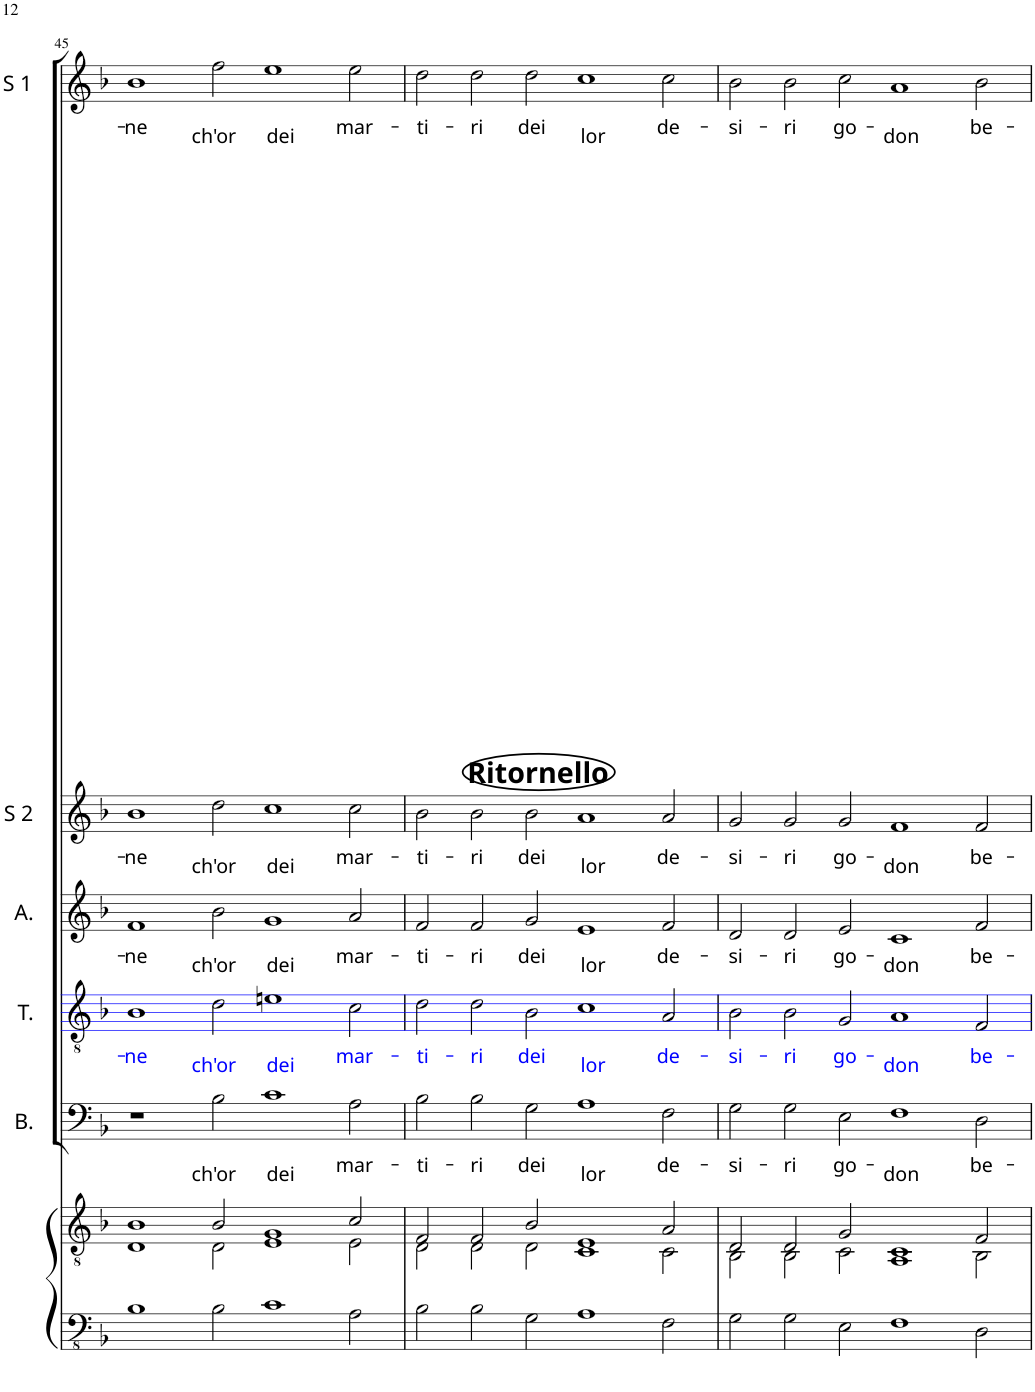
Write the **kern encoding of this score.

**kern	**kern	**kern	**text	**kern	**text	**kern	**text	**kern	**text	**kern	**text
*part6	*part6	*part5	*part5	*part4	*part4	*part3	*part3	*part2	*part2	*part1	*part1
*staff7	*staff6	*staff5	*staff5	*staff4	*staff4	*staff3	*staff3	*staff2	*staff2	*staff1	*staff1
*I"Piano	*	*I"B.	*	*I"T.	*	*I"A.	*	*I"S 2	*	*I"S 1	*
*I'Pno	*	*I'B.	*	*I'T.	*	*I'A.	*	*I'S 2	*	*I'S 1	*
!!LO:PB:g=z
*clefFv4	*clefGv2	*clefF4	*	*clefGv2	*	*clefG2	*	*clefG2	*	*clefG2	*
*k[b-]	*k[b-]	*k[b-]	*	*k[b-]	*	*k[b-]	*	*k[b-]	*	*k[b-]	*
*M6/2	*M6/2	*M6/2	*	*M6/2	*	*M6/2	*	*M6/2	*	*M6/2	*
=45	=45	=45	=45	=45	=45	=45	=45	=45	=45	=45	=45
*	*^	*	*	*	*	*	*	*	*	*	*
!	!	!	!	!	!	!	!	!	!	!	!LO:TX:b:B:t=Ritornello	!
!	!	!	!	!	!	!LO:LY:b:color=#0000FF	!	!LO:LY:b	!	!LO:LY:b	!	!LO:LY:b
1BB-	1B-	1D	1r	.	1B-	-ne	1f	-ne	1b-	-ne	1b-	-ne
!	!	!	!	!LO:LY:b	!	!LO:LY:b:color=#0000FF	!	!LO:LY:b	!	!LO:LY:b	!	!LO:LY:b
2BB-\	2B-/	2D\	2B-\	ch'or	2d\	ch'or	2b-\	ch'or	2dd\	ch'or	2ff\	ch'or
!	!	!	!	!LO:LY:b	!	!LO:LY:b:color=#0000FF	!	!LO:LY:b	!	!LO:LY:b	!	!LO:LY:b
1C	1G	1E	1c	dei	1en	dei	1g	dei	1cc	dei	1ee	dei
!	!	!	!	!LO:LY:b	!	!LO:LY:b:color=#0000FF	!	!LO:LY:b	!	!LO:LY:b	!	!LO:LY:b
2AA\	2c/	2E\	2A\	mar-	2c\	mar-	2a/	mar-	2cc\	mar-	2ee\	mar-
=46	=46	=46	=46	=46	=46	=46	=46	=46	=46	=46	=46	=46
!	!	!	!	!LO:LY:b	!	!LO:LY:b:color=#0000FF	!	!LO:LY:b	!	!LO:LY:b	!	!LO:LY:b
2BB-\	2F/	2D\	2B-\	-ti-	2d\	-ti-	2f/	-ti-	2b-\	-ti-	2dd\	-ti-
!	!	!	!	!LO:LY:b	!	!LO:LY:b:color=#0000FF	!	!LO:LY:b	!	!LO:LY:b	!	!LO:LY:b
2BB-\	2F/	2D\	2B-\	-ri	2d\	-ri	2f/	-ri	2b-\	-ri	2dd\	-ri
!	!	!	!	!LO:LY:b	!	!LO:LY:b:color=#0000FF	!	!LO:LY:b	!	!LO:LY:b	!	!LO:LY:b
2GG\	2B-/	2D\	2G\	dei	2B-\	dei	2g/	dei	2b-\	dei	2dd\	dei
!	!	!	!	!LO:LY:b	!	!LO:LY:b:color=#0000FF	!	!LO:LY:b	!	!LO:LY:b	!	!LO:LY:b
1AA	1E	1C	1A	lor	1c	lor	1e	lor	1a	lor	1cc	lor
!	!	!	!	!LO:LY:b	!	!LO:LY:b:color=#0000FF	!	!LO:LY:b	!	!LO:LY:b	!	!LO:LY:b
2FF\	2A/	2C\	2F\	de-	2A/	de-	2f/	de-	2a/	de-	2cc\	de-
=47	=47	=47	=47	=47	=47	=47	=47	=47	=47	=47	=47	=47
!	!	!	!	!LO:LY:b	!	!LO:LY:b:color=#0000FF	!	!LO:LY:b	!	!LO:LY:b	!	!LO:LY:b
2GG\	2D/	2BB-\	2G\	-si-	2B-\	-si-	2d/	-si-	2g/	-si-	2b-\	-si-
!	!	!	!	!LO:LY:b	!	!LO:LY:b:color=#0000FF	!	!LO:LY:b	!	!LO:LY:b	!	!LO:LY:b
2GG\	2D/	2BB-\	2G\	-ri	2B-\	-ri	2d/	-ri	2g/	-ri	2b-\	-ri
!	!	!	!	!LO:LY:b	!	!LO:LY:b:color=#0000FF	!	!LO:LY:b	!	!LO:LY:b	!	!LO:LY:b
2EE\	2G/	2C\	2E\	go-	2G/	go-	2e/	go-	2g/	go-	2cc\	go-
!	!	!	!	!LO:LY:b	!	!LO:LY:b:color=#0000FF	!	!LO:LY:b	!	!LO:LY:b	!	!LO:LY:b
1FF	1C	1AA	1F	-don	1A	-don	1c	-don	1f	-don	1a	-don
!	!	!	!	!LO:LY:b	!	!LO:LY:b:color=#0000FF	!	!LO:LY:b	!	!LO:LY:b	!	!LO:LY:b
2DD\	2F/	2BB-\	2D\	be-	2F/	be-	2f/	be-	2f/	be-	2b-\	be-
*	*v	*v	*	*	*	*	*	*	*	*	*	*
=	=	=	=	=	=	=	=	=	=	=	=
*-	*-	*-	*-	*-	*-	*-	*-	*-	*-	*-	*-
